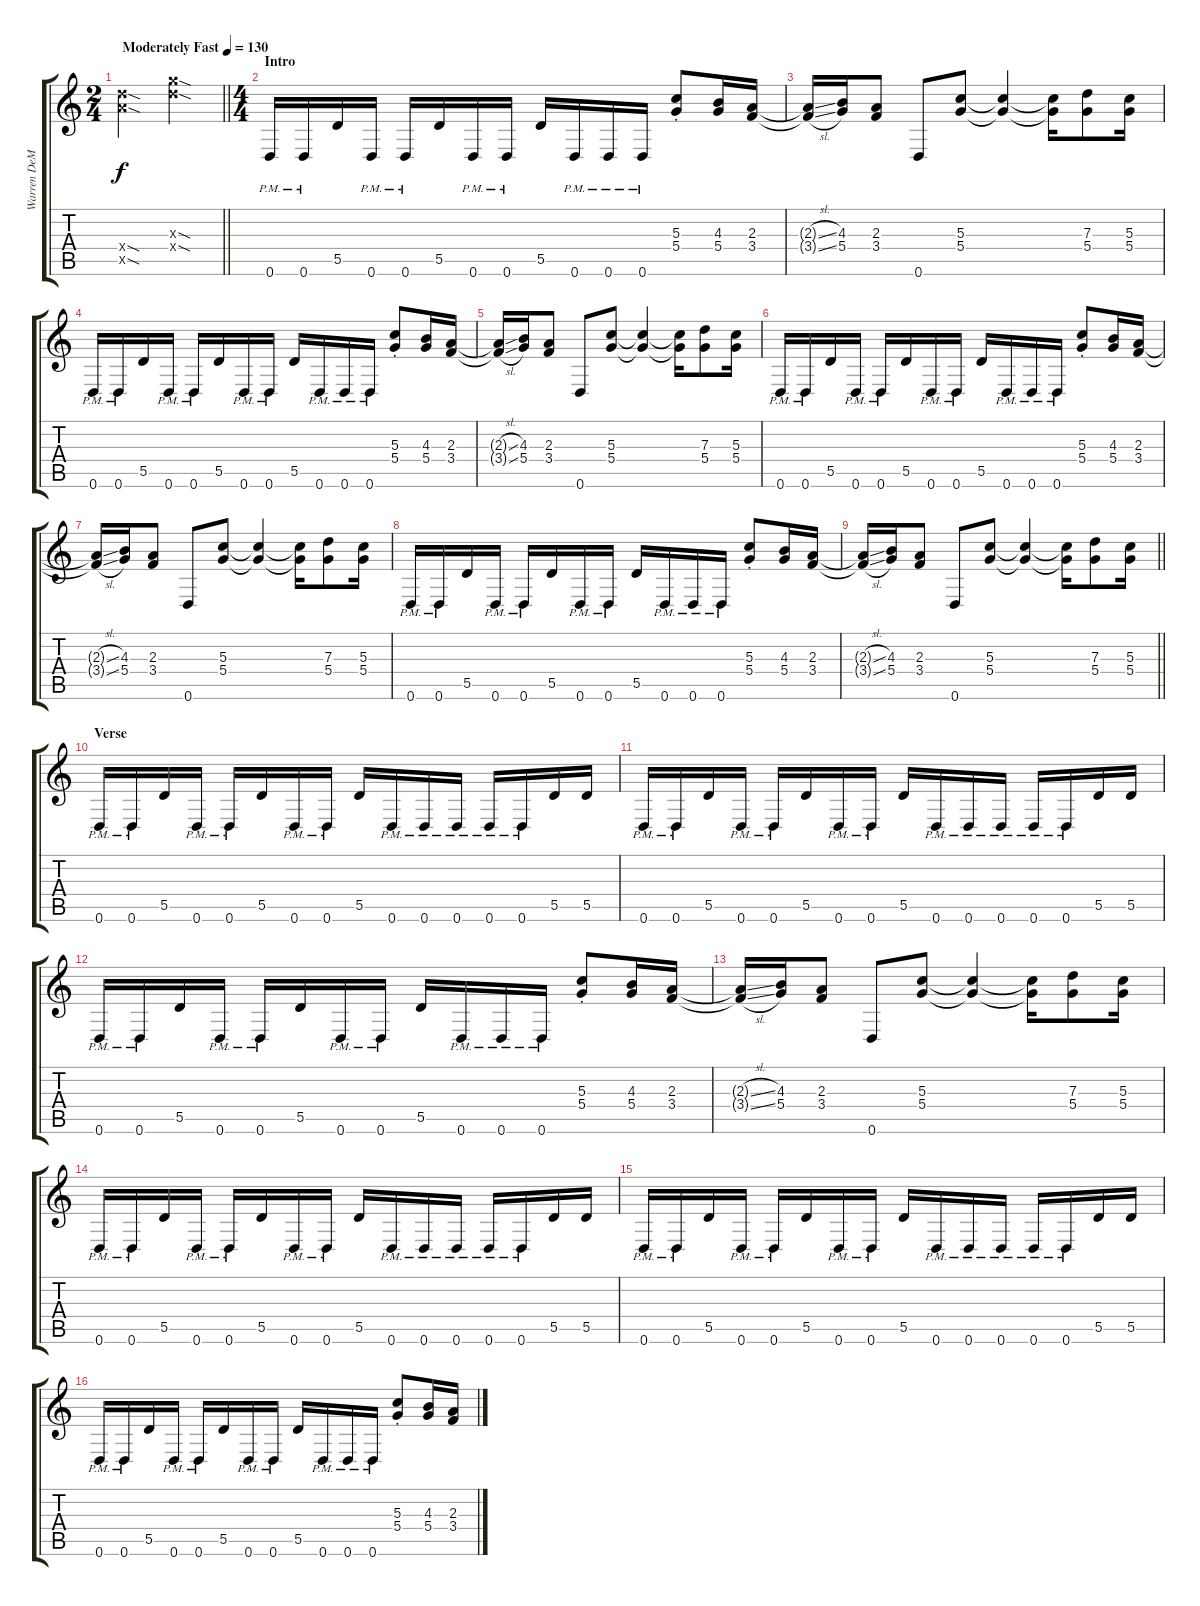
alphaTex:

\track ("Warren DeMartini - Rhytm Guitar" "Warren DeM") {instrument distortionguitar}
\staff {score tabs}
\tuning (E4 B3 G3 D3 A2 D2) {hide}
\ts (2 4)
\tempo (130 "Moderately Fast")
\clef g2
\barLineRight lightlight
\ks c
(12.4{sod x} 12.5{sod x}).4{dy f instrument distortionguitar} (12.3{sod x} 12.4{sod x}).4 |
\ts (4 4)
\section ("" "Intro")
0.6{pm}.16 0.6{pm}.16 5.5.16 0.6{pm}.16 0.6{pm}.16 5.5.16 0.6{pm}.16 0.6{pm}.16 5.5.16 0.6{pm}.16 0.6{pm}.16 0.6{pm}.16 (5.3{st} 5.4{st}).8 (4.3 5.4).16 (2.3 3.4).16 |
(2.3{sl t} 3.4{sl t}).16 (4.3 5.4).16 (2.3 3.4).8 0.6.8 (5.3 5.4).8 (5.3{t} 5.4{t}).4 (5.3{t} 5.4{t}).16 (7.3 5.4).8 (5.3 5.4).16 |
0.6{pm}.16 0.6{pm}.16 5.5.16 0.6{pm}.16 0.6{pm}.16 5.5.16 0.6{pm}.16 0.6{pm}.16 5.5.16 0.6{pm}.16 0.6{pm}.16 0.6{pm}.16 (5.3{st} 5.4{st}).8 (4.3 5.4).16 (2.3 3.4).16 |
(2.3{sl t} 3.4{sl t}).16 (4.3 5.4).16 (2.3 3.4).8 0.6.8 (5.3 5.4).8 (5.3{t} 5.4{t}).4 (5.3{t} 5.4{t}).16 (7.3 5.4).8 (5.3 5.4).16 |
0.6{pm}.16 0.6{pm}.16 5.5.16 0.6{pm}.16 0.6{pm}.16 5.5.16 0.6{pm}.16 0.6{pm}.16 5.5.16 0.6{pm}.16 0.6{pm}.16 0.6{pm}.16 (5.3{st} 5.4{st}).8 (4.3 5.4).16 (2.3 3.4).16 |
(2.3{sl t} 3.4{sl t}).16 (4.3 5.4).16 (2.3 3.4).8 0.6.8 (5.3 5.4).8 (5.3{t} 5.4{t}).4 (5.3{t} 5.4{t}).16 (7.3 5.4).8 (5.3 5.4).16 |
0.6{pm}.16 0.6{pm}.16 5.5.16 0.6{pm}.16 0.6{pm}.16 5.5.16 0.6{pm}.16 0.6{pm}.16 5.5.16 0.6{pm}.16 0.6{pm}.16 0.6{pm}.16 (5.3{st} 5.4{st}).8 (4.3 5.4).16 (2.3 3.4).16 |
\barLineRight lightlight
(2.3{sl t} 3.4{sl t}).16 (4.3 5.4).16 (2.3 3.4).8 0.6.8 (5.3 5.4).8 (5.3{t} 5.4{t}).4 (5.3{t} 5.4{t}).16 (7.3 5.4).8 (5.3 5.4).16 |
\section ("" "Verse")
0.6{pm}.16 0.6{pm}.16 5.5.16 0.6{pm}.16 0.6{pm}.16 5.5.16 0.6{pm}.16 0.6{pm}.16 5.5.16 0.6{pm}.16 0.6{pm}.16 0.6{pm}.16 0.6{pm}.16 0.6{pm}.16 5.5.16 5.5.16 |
0.6{pm}.16 0.6{pm}.16 5.5.16 0.6{pm}.16 0.6{pm}.16 5.5.16 0.6{pm}.16 0.6{pm}.16 5.5.16 0.6{pm}.16 0.6{pm}.16 0.6{pm}.16 0.6{pm}.16 0.6{pm}.16 5.5.16 5.5.16 |
0.6{pm}.16 0.6{pm}.16 5.5.16 0.6{pm}.16 0.6{pm}.16 5.5.16 0.6{pm}.16 0.6{pm}.16 5.5.16 0.6{pm}.16 0.6{pm}.16 0.6{pm}.16 (5.3{st} 5.4{st}).8 (4.3 5.4).16 (2.3 3.4).16 |
(2.3{sl t} 3.4{sl t}).16 (4.3 5.4).16 (2.3 3.4).8 0.6.8 (5.3 5.4).8 (5.3{t} 5.4{t}).4 (5.3{t} 5.4{t}).16 (7.3 5.4).8 (5.3 5.4).16 |
0.6{pm}.16 0.6{pm}.16 5.5.16 0.6{pm}.16 0.6{pm}.16 5.5.16 0.6{pm}.16 0.6{pm}.16 5.5.16 0.6{pm}.16 0.6{pm}.16 0.6{pm}.16 0.6{pm}.16 0.6{pm}.16 5.5.16 5.5.16 |
0.6{pm}.16 0.6{pm}.16 5.5.16 0.6{pm}.16 0.6{pm}.16 5.5.16 0.6{pm}.16 0.6{pm}.16 5.5.16 0.6{pm}.16 0.6{pm}.16 0.6{pm}.16 0.6{pm}.16 0.6{pm}.16 5.5.16 5.5.16 |
0.6{pm}.16 0.6{pm}.16 5.5.16 0.6{pm}.16 0.6{pm}.16 5.5.16 0.6{pm}.16 0.6{pm}.16 5.5.16 0.6{pm}.16 0.6{pm}.16 0.6{pm}.16 (5.3{st} 5.4{st}).8 (4.3 5.4).16 (2.3 3.4).16
